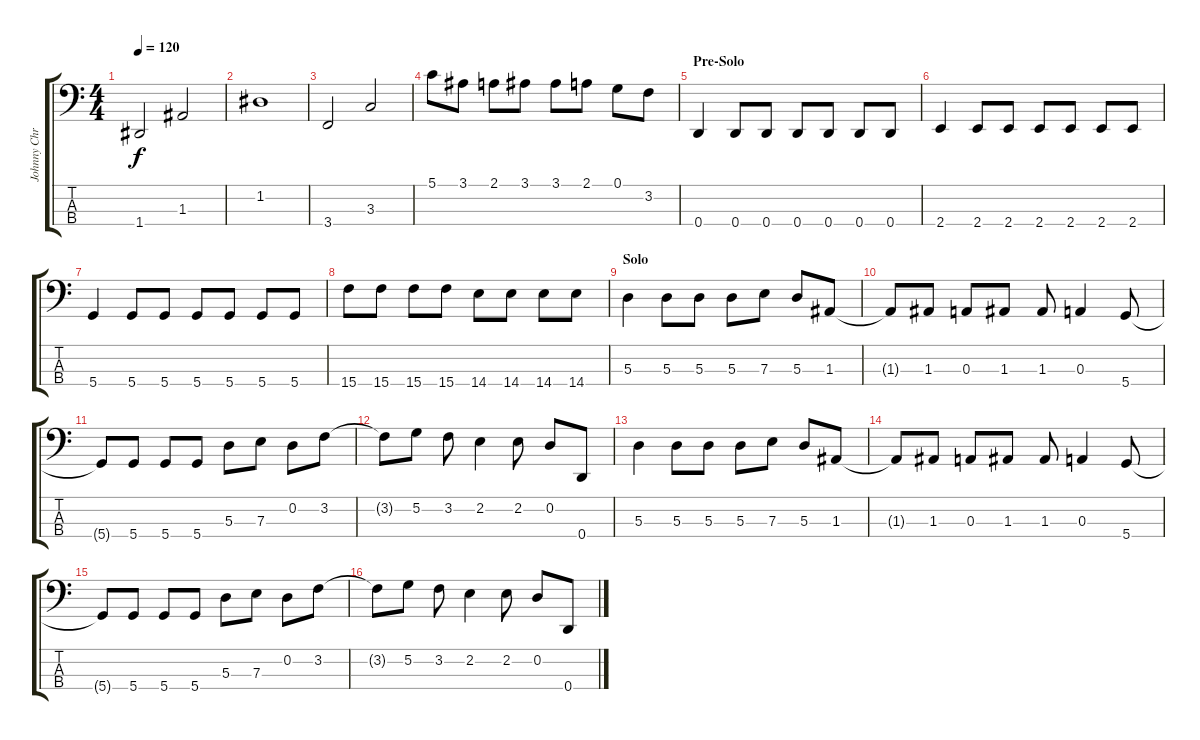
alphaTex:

\track ("Johnny Christ" "Johnny Chr") {instrument electricbasspick}
\staff {score tabs}
\tuning (G2 D2 A1 D1) {hide}
\ts (4 4)
\tempo 120
\clef f4
\ks c
1.4.2{dy f} 1.3.2 |
1.2.1 |
3.4.2 3.3.2 |
5.1.8 3.1.8 2.1.8 3.1.8 3.1.8 2.1.8 0.1.8 3.2.8 |
\section ("" "Pre-Solo")
0.4.4 0.4.8 0.4.8 0.4.8 0.4.8 0.4.8 0.4.8 |
2.4.4 2.4.8 2.4.8 2.4.8 2.4.8 2.4.8 2.4.8 |
5.4.4 5.4.8 5.4.8 5.4.8 5.4.8 5.4.8 5.4.8 |
15.4.8 15.4.8 15.4.8 15.4.8 14.4.8 14.4.8 14.4.8 14.4.8 |
\section ("" "Solo")
5.3.4 5.3.8 5.3.8 5.3.8 7.3.8 5.3.8 1.3.8 |
1.3{t}.8 1.3.8 0.3.8 1.3.8 1.3.8 0.3.4 5.4.8 |
5.4{t}.8 5.4.8 5.4.8 5.4.8 5.3.8 7.3.8 0.2.8 3.2.8 |
3.2{t}.8 5.2.8 3.2.8 2.2.4 2.2.8 0.2.8 0.4.8 |
5.3.4 5.3.8 5.3.8 5.3.8 7.3.8 5.3.8 1.3.8 |
1.3{t}.8 1.3.8 0.3.8 1.3.8 1.3.8 0.3.4 5.4.8 |
5.4{t}.8 5.4.8 5.4.8 5.4.8 5.3.8 7.3.8 0.2.8 3.2.8 |
3.2{t}.8 5.2.8 3.2.8 2.2.4 2.2.8 0.2.8 0.4.8
